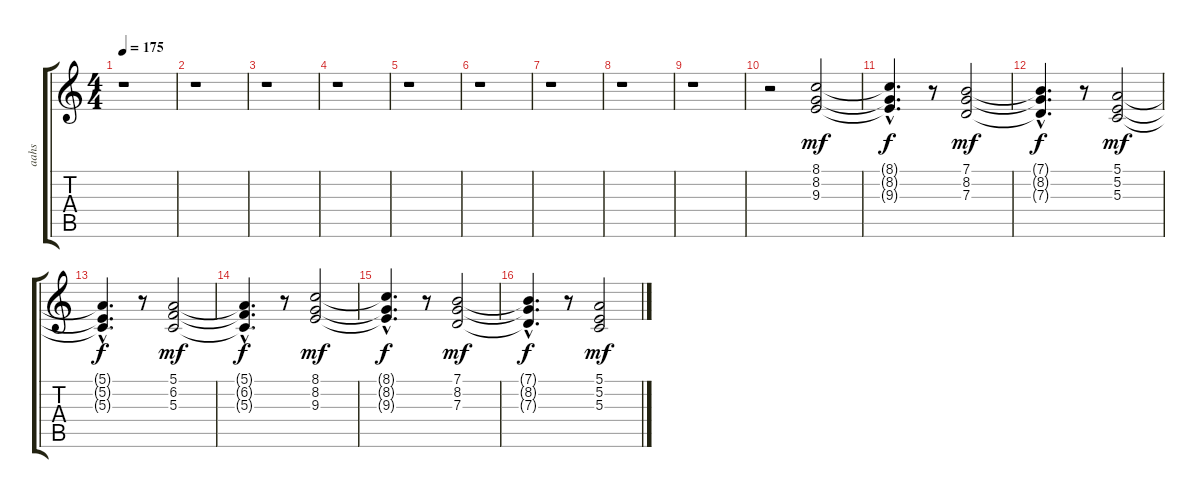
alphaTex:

\track ("aahs" "aahs") {instrument choiraahs}
\staff {score tabs}
\tuning (E4 B3 G3 D3 A2 E2) {hide}
\ts (4 4)
\tempo 175
\clef g2
\ks c
r.1{dy f} |
r.1 |
r.1 |
r.1 |
r.1 |
r.1 |
r.1 |
r.1 |
r.1 |
r.2 (8.1 8.2 9.3).2{dy mf} |
(8.1{hac t} 8.2{hac t} 9.3{hac t}).4{d dy f} r.8 (7.1 8.2 7.3).2{dy mf} |
(7.1{hac t} 8.2{hac t} 7.3{hac t}).4{d dy f} r.8 (5.1 5.2 5.3).2{dy mf} |
(5.1{hac t} 5.2{hac t} 5.3{hac t}).4{d dy f} r.8 (5.1 6.2 5.3).2{dy mf} |
(5.1{hac t} 6.2{hac t} 5.3{hac t}).4{d dy f} r.8 (8.1 8.2 9.3).2{dy mf} |
(8.1{hac t} 8.2{hac t} 9.3{hac t}).4{d dy f} r.8 (7.1 8.2 7.3).2{dy mf} |
(7.1{hac t} 8.2{hac t} 7.3{hac t}).4{d dy f} r.8 (5.1 5.2 5.3).2{dy mf}
